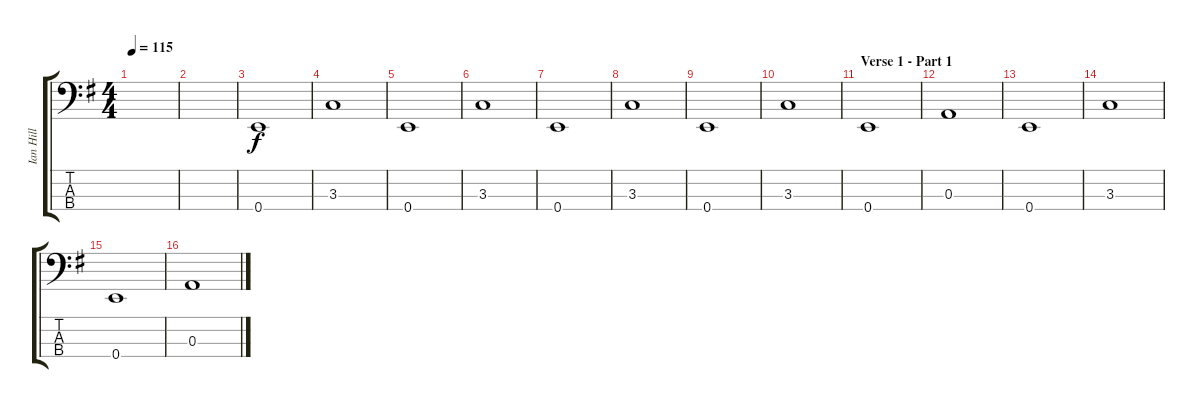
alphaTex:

\track ("Ian Hill" "Ian Hill") {instrument electricbassfinger}
\staff {score tabs}
\tuning (G2 D2 A1 E1) {hide}
\ts (4 4)
\tempo 115
\clef f4
\ks eminor
|
|
0.4.1{volume 8} |
3.3.1 |
0.4.1 |
3.3.1 |
0.4.1 |
3.3.1 |
0.4.1 |
3.3.1 |
\section ("" "Verse 1 - Part 1")
0.4.1{volume 14} |
0.3.1 |
0.4.1 |
3.3.1 |
0.4.1 |
0.3.1
